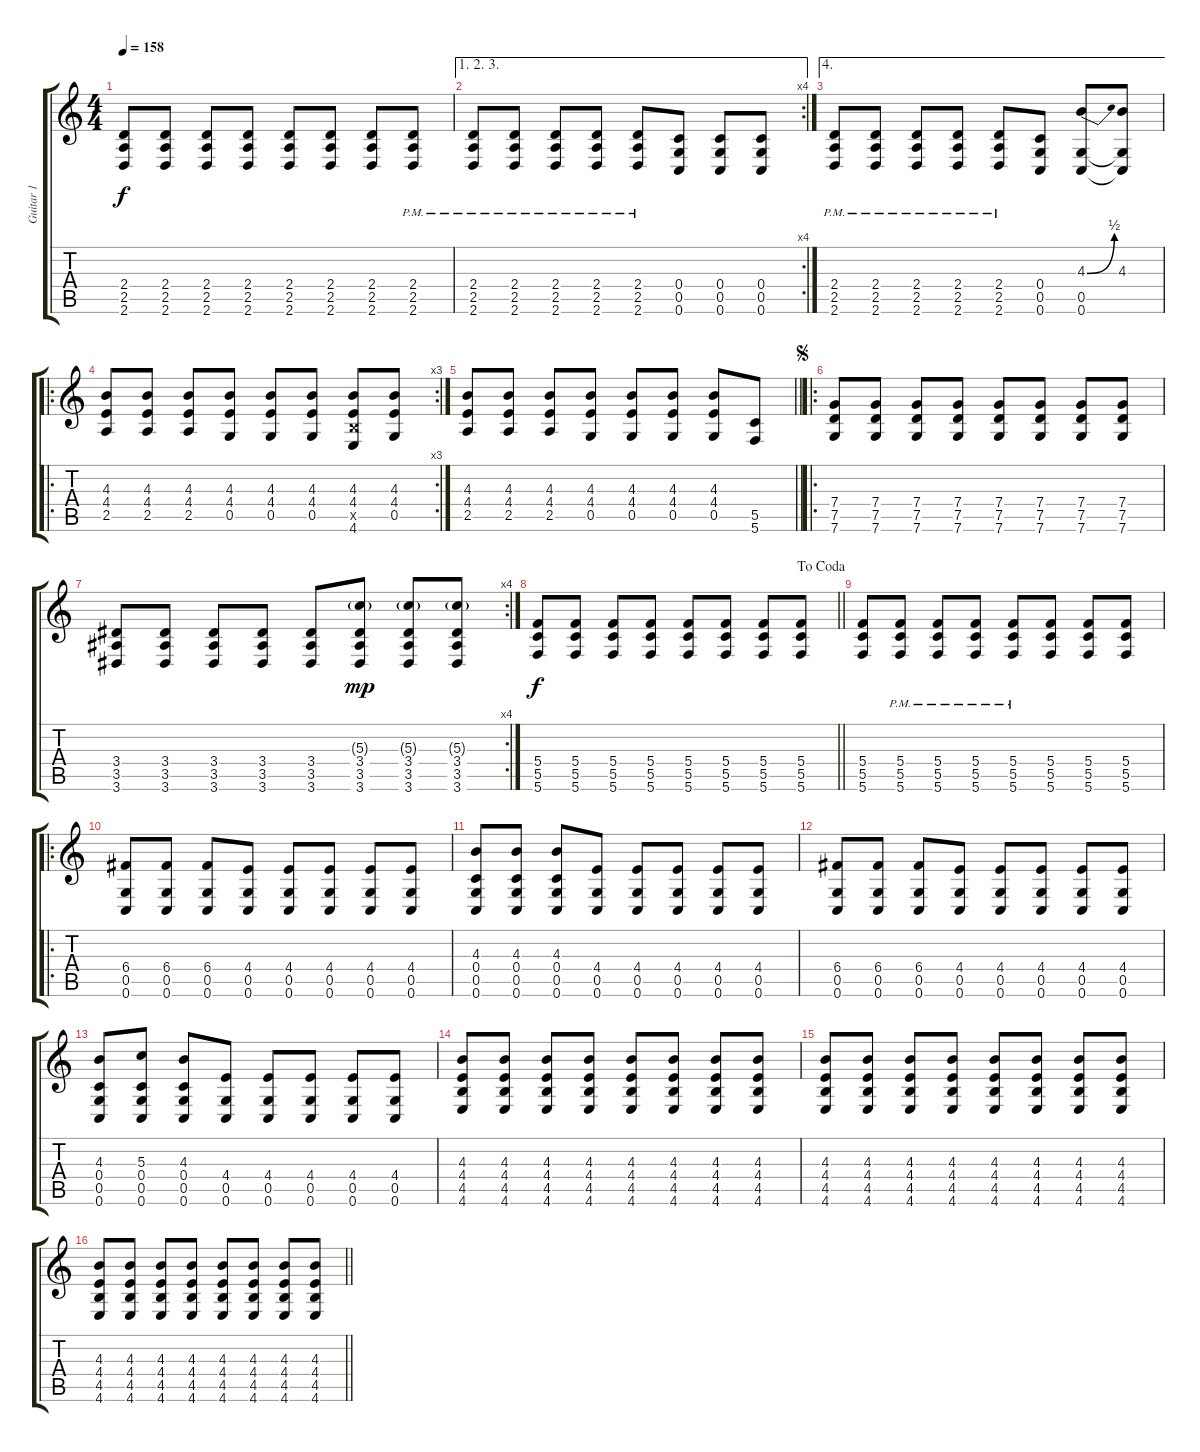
\track ("Guitar 1" "Guitar 1") {instrument overdrivenguitar}
\staff {score tabs}
\tuning (E4 C4 G3 C3 G2 C2) {hide}
\ts (4 4)
\tempo 158
\clef g2
\ks c
(2.4 2.5 2.6).8{dy f} (2.4 2.5 2.6).8 (2.4 2.5 2.6).8 (2.4 2.5 2.6).8 (2.4 2.5 2.6).8 (2.4 2.5 2.6).8 (2.4 2.5 2.6).8 (2.4{pm} 2.5{pm} 2.6{pm}).8 |
\ae (1 2 3)
\rc 4
(2.4{pm} 2.5{pm} 2.6{pm}).8 (2.4{pm} 2.5{pm} 2.6{pm}).8 (2.4{pm} 2.5{pm} 2.6{pm}).8 (2.4{pm} 2.5{pm} 2.6{pm}).8 (2.4{pm} 2.5{pm} 2.6{pm}).8 (0.4 0.5 0.6).8 (0.4 0.5 0.6).8 (0.4 0.5 0.6).8 |
\ae 4
(2.4{pm} 2.5{pm} 2.6{pm}).8 (2.4{pm} 2.5{pm} 2.6{pm}).8 (2.4{pm} 2.5{pm} 2.6{pm}).8 (2.4{pm} 2.5{pm} 2.6{pm}).8 (2.4{pm} 2.5{pm} 2.6{pm}).8 (0.4 0.5 0.6).8 (4.3{be (bend 0 0 60 2)} 0.5 0.6).8 (4.3 0.5{t} 0.6{t}).8 |
\ro
\rc 3
(4.3 4.4 2.5).8 (4.3 4.4 2.5).8 (4.3 4.4 2.5).8 (4.3 4.4 0.5).8 (4.3 4.4 0.5).8 (4.3 4.4 0.5).8 (4.3 4.4 4.5{x} 4.6).8 (4.3 4.4 0.5).8 |
\barLineRight lightlight
(4.3 4.4 2.5).8 (4.3 4.4 2.5).8 (4.3 4.4 2.5).8 (4.3 4.4 0.5).8 (4.3 4.4 0.5).8 (4.3 4.4 0.5).8 (4.3 4.4 0.5).8 (5.5 5.6).8 |
\ro
\jump segno
(7.4 7.5 7.6).8 (7.4 7.5 7.6).8 (7.4 7.5 7.6).8 (7.4 7.5 7.6).8 (7.4 7.5 7.6).8 (7.4 7.5 7.6).8 (7.4 7.5 7.6).8 (7.4 7.5 7.6).8 |
\rc 4
(3.4 3.5 3.6).8 (3.4 3.5 3.6).8 (3.4 3.5 3.6).8 (3.4 3.5 3.6).8 (3.4 3.5 3.6).8 (5.3{g} 3.4 3.5 3.6).8{dy mp} (5.3{g} 3.4 3.5 3.6).8 (5.3{g} 3.4 3.5 3.6).8 |
\jump dacoda
\barLineRight lightlight
(5.4 5.5 5.6).8{dy f} (5.4 5.5 5.6).8 (5.4 5.5 5.6).8 (5.4 5.5 5.6).8 (5.4 5.5 5.6).8 (5.4 5.5 5.6).8 (5.4 5.5 5.6).8 (5.4 5.5 5.6).8 |
(5.4 5.5 5.6).8 (5.4{pm} 5.5{pm} 5.6{pm}).8 (5.4{pm} 5.5{pm} 5.6{pm}).8 (5.4{pm} 5.5{pm} 5.6{pm}).8 (5.4{pm} 5.5{pm} 5.6{pm}).8 (5.4 5.5 5.6).8 (5.4 5.5 5.6).8 (5.4 5.5 5.6).8 |
\ro
(6.4 0.5 0.6).8 (6.4 0.5 0.6).8 (6.4 0.5 0.6).8 (4.4 0.5 0.6).8 (4.4 0.5 0.6).8 (4.4 0.5 0.6).8 (4.4 0.5 0.6).8 (4.4 0.5 0.6).8 |
(4.3 0.4 0.5 0.6).8 (4.3 0.4 0.5 0.6).8 (4.3 0.4 0.5 0.6).8 (4.4 0.5 0.6).8 (4.4 0.5 0.6).8 (4.4 0.5 0.6).8 (4.4 0.5 0.6).8 (4.4 0.5 0.6).8 |
(6.4 0.5 0.6).8 (6.4 0.5 0.6).8 (6.4 0.5 0.6).8 (4.4 0.5 0.6).8 (4.4 0.5 0.6).8 (4.4 0.5 0.6).8 (4.4 0.5 0.6).8 (4.4 0.5 0.6).8 |
(4.3 0.4 0.5 0.6).8 (5.3 0.4 0.5 0.6).8 (4.3 0.4 0.5 0.6).8 (4.4 0.5 0.6).8 (4.4 0.5 0.6).8 (4.4 0.5 0.6).8 (4.4 0.5 0.6).8 (4.4 0.5 0.6).8 |
(4.3 4.4 4.5 4.6).8 (4.3 4.4 4.5 4.6).8 (4.3 4.4 4.5 4.6).8 (4.3 4.4 4.5 4.6).8 (4.3 4.4 4.5 4.6).8 (4.3 4.4 4.5 4.6).8 (4.3 4.4 4.5 4.6).8 (4.3 4.4 4.5 4.6).8 |
(4.3 4.4 4.5 4.6).8 (4.3 4.4 4.5 4.6).8 (4.3 4.4 4.5 4.6).8 (4.3 4.4 4.5 4.6).8 (4.3 4.4 4.5 4.6).8 (4.3 4.4 4.5 4.6).8 (4.3 4.4 4.5 4.6).8 (4.3 4.4 4.5 4.6).8 |
\barLineRight lightlight
(4.3 4.4 4.5 4.6).8 (4.3 4.4 4.5 4.6).8 (4.3 4.4 4.5 4.6).8 (4.3 4.4 4.5 4.6).8 (4.3 4.4 4.5 4.6).8 (4.3 4.4 4.5 4.6).8 (4.3 4.4 4.5 4.6).8 (4.3 4.4 4.5 4.6).8
